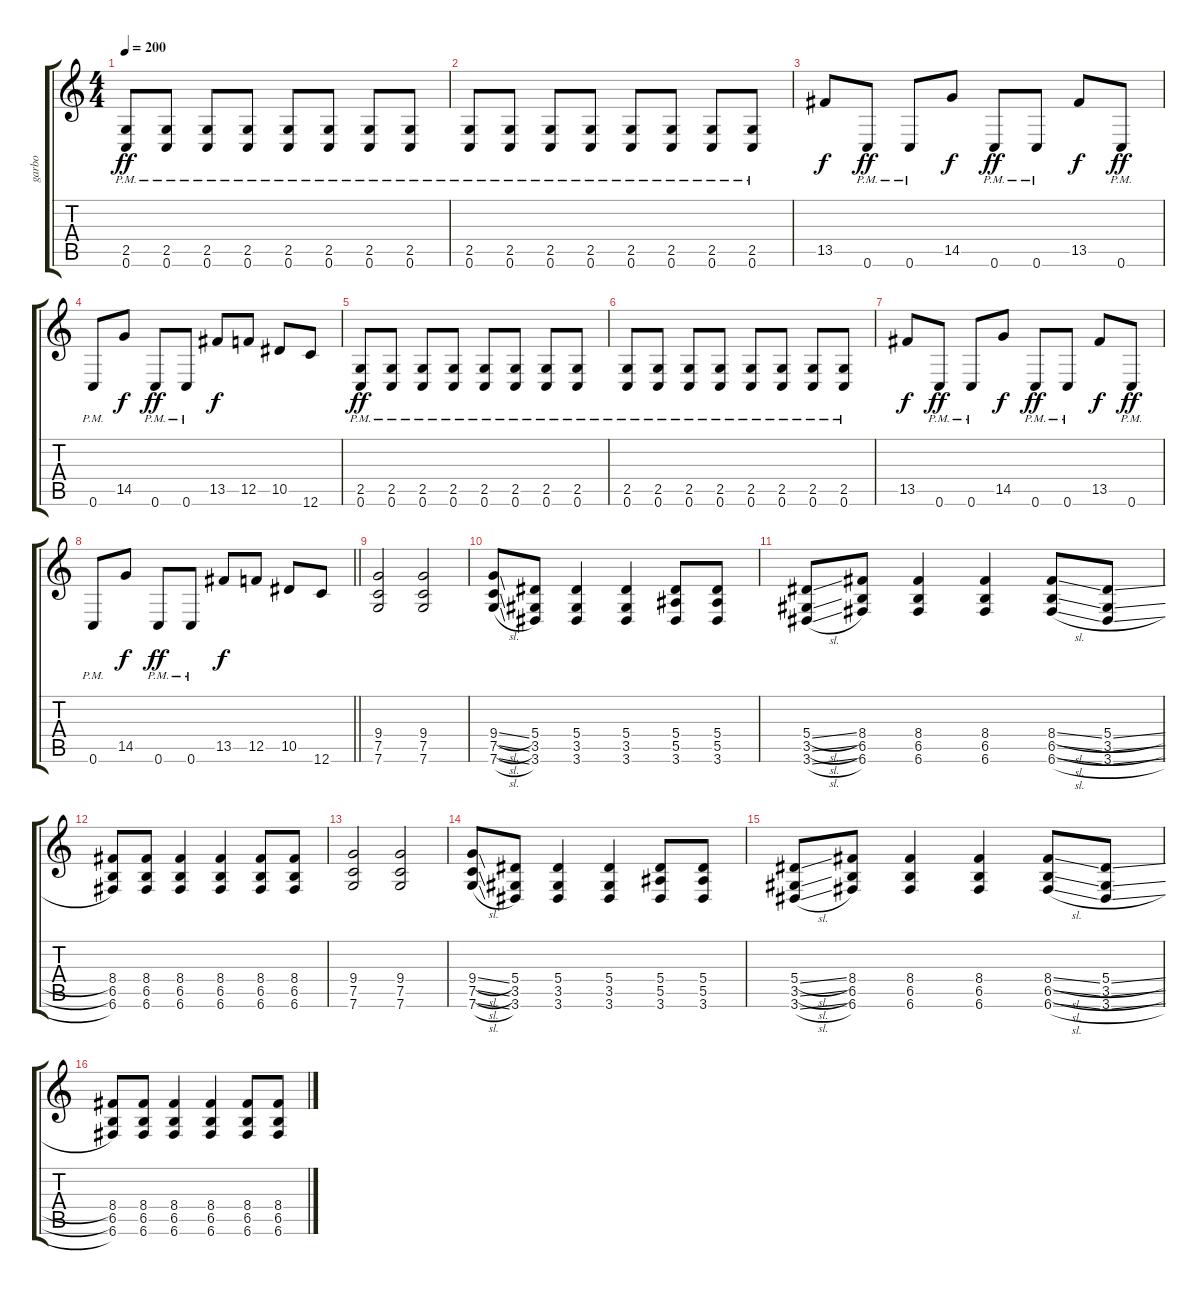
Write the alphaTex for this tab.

\track ("garbo" "garbo") {instrument overdrivenguitar}
\staff {score tabs}
\tuning (C4 G3 Eb3 Bb2 F2 C2) {hide}
\ts (4 4)
\tempo 200
\clef g2
\ks c
(2.5{pm} 0.6{pm}).8{dy ff} (2.5{pm} 0.6{pm}).8 (2.5{pm} 0.6{pm}).8 (2.5{pm} 0.6{pm}).8 (2.5{pm} 0.6{pm}).8 (2.5{pm} 0.6{pm}).8 (2.5{pm} 0.6{pm}).8 (2.5{pm} 0.6{pm}).8 |
(2.5{pm} 0.6{pm}).8 (2.5{pm} 0.6{pm}).8 (2.5{pm} 0.6{pm}).8 (2.5{pm} 0.6{pm}).8 (2.5{pm} 0.6{pm}).8 (2.5{pm} 0.6{pm}).8 (2.5{pm} 0.6{pm}).8 (2.5{pm} 0.6{pm}).8 |
13.5.8{dy f} 0.6{pm}.8{dy ff} 0.6{pm}.8 14.5.8{dy f} 0.6{pm}.8{dy ff} 0.6{pm}.8 13.5.8{dy f} 0.6{pm}.8{dy ff} |
0.6{pm}.8 14.5.8{dy f} 0.6{pm}.8{dy ff} 0.6{pm}.8 13.5.8{dy f} 12.5.8 10.5.8 12.6.8 |
(2.5{pm} 0.6{pm}).8{dy ff} (2.5{pm} 0.6{pm}).8 (2.5{pm} 0.6{pm}).8 (2.5{pm} 0.6{pm}).8 (2.5{pm} 0.6{pm}).8 (2.5{pm} 0.6{pm}).8 (2.5{pm} 0.6{pm}).8 (2.5{pm} 0.6{pm}).8 |
(2.5{pm} 0.6{pm}).8 (2.5{pm} 0.6{pm}).8 (2.5{pm} 0.6{pm}).8 (2.5{pm} 0.6{pm}).8 (2.5{pm} 0.6{pm}).8 (2.5{pm} 0.6{pm}).8 (2.5{pm} 0.6{pm}).8 (2.5{pm} 0.6{pm}).8 |
13.5.8{dy f} 0.6{pm}.8{dy ff} 0.6{pm}.8 14.5.8{dy f} 0.6{pm}.8{dy ff} 0.6{pm}.8 13.5.8{dy f} 0.6{pm}.8{dy ff} |
\barLineRight lightlight
0.6{pm}.8 14.5.8{dy f} 0.6{pm}.8{dy ff} 0.6{pm}.8 13.5.8{dy f} 12.5.8 10.5.8 12.6.8 |
(9.4 7.5 7.6).2 (9.4 7.5 7.6).2 |
(9.4{sl} 7.5{sl} 7.6{sl}).8 (5.4 3.5 3.6).8 (5.4 3.5 3.6).4 (5.4 3.5 3.6).4 (5.4 5.5 3.6).8 (5.4 5.5 3.6).8 |
(5.4{sl} 3.5{sl} 3.6{sl}).8 (8.4 6.5 6.6).8 (8.4 6.5 6.6).4 (8.4 6.5 6.6).4 (8.4{sl} 6.5{sl} 6.6{sl}).8 (5.4{sl} 3.5{sl} 3.6{sl}).8 |
(8.4 6.5 6.6).8 (8.4 6.5 6.6).8 (8.4 6.5 6.6).4 (8.4 6.5 6.6).4 (8.4 6.5 6.6).8 (8.4 6.5 6.6).8 |
(9.4 7.5 7.6).2 (9.4 7.5 7.6).2 |
(9.4{sl} 7.5{sl} 7.6{sl}).8 (5.4 3.5 3.6).8 (5.4 3.5 3.6).4 (5.4 3.5 3.6).4 (5.4 5.5 3.6).8 (5.4 5.5 3.6).8 |
(5.4{sl} 3.5{sl} 3.6{sl}).8 (8.4 6.5 6.6).8 (8.4 6.5 6.6).4 (8.4 6.5 6.6).4 (8.4{sl} 6.5{sl} 6.6{sl}).8 (5.4{sl} 3.5{sl} 3.6{sl}).8 |
(8.4 6.5 6.6).8 (8.4 6.5 6.6).8 (8.4 6.5 6.6).4 (8.4 6.5 6.6).4 (8.4 6.5 6.6).8 (8.4 6.5 6.6).8
